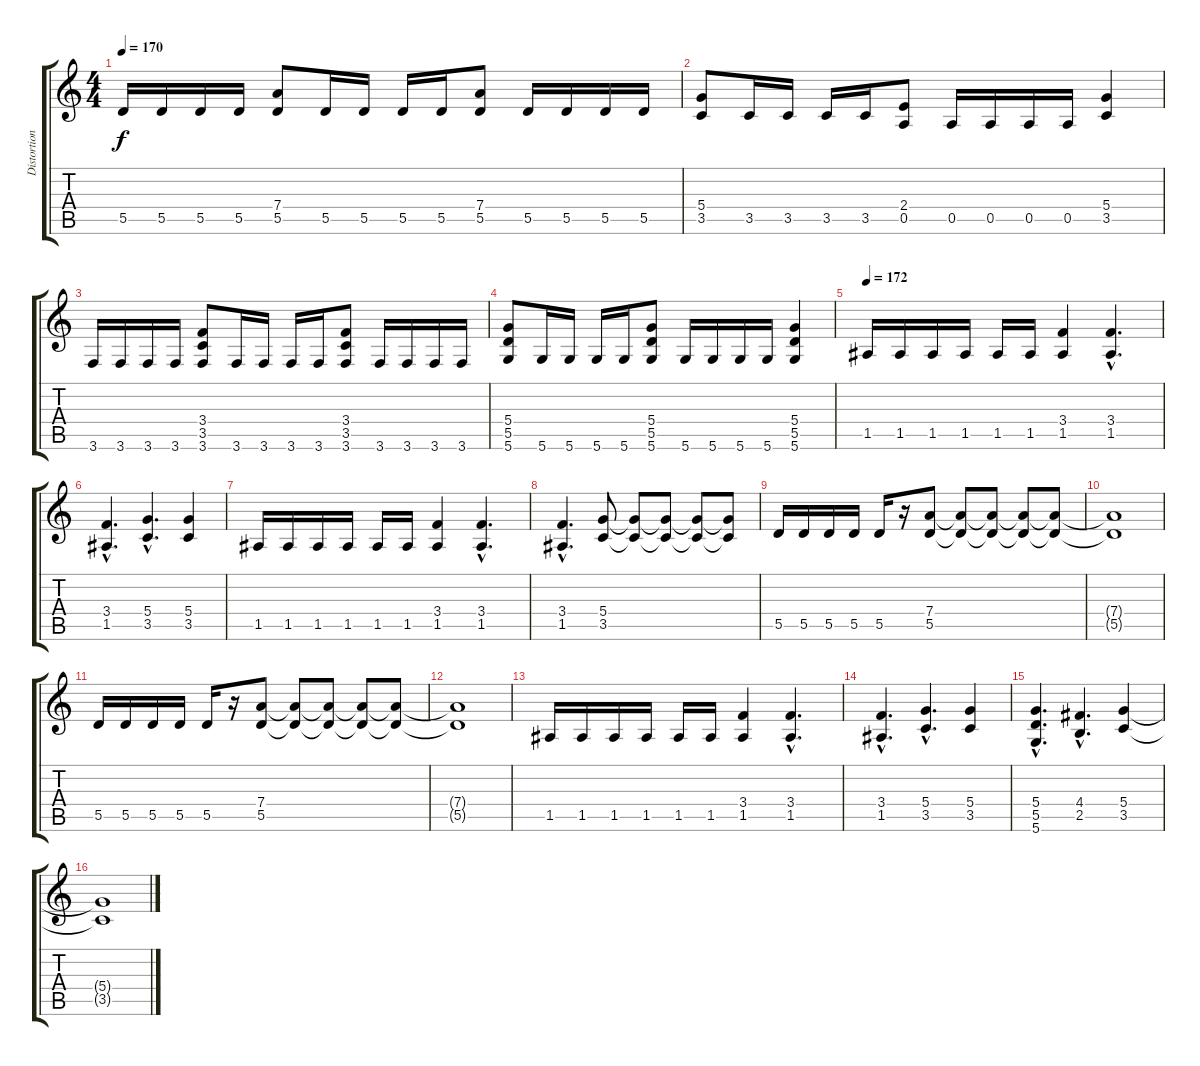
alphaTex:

\track ("Distortion Guitar 1" "Distortion") {instrument overdrivenguitar}
\staff {score tabs}
\tuning (E4 B3 G3 D3 A2 D2) {hide}
\ts (4 4)
\tempo 170
\clef g2
\ks c
5.5.16{dy f} 5.5.16 5.5.16 5.5.16 (7.4 5.5).8 5.5.16 5.5.16 5.5.16 5.5.16 (7.4 5.5).8 5.5.16 5.5.16 5.5.16 5.5.16 |
(5.4 3.5).8 3.5.16 3.5.16 3.5.16 3.5.16 (2.4 0.5).8 0.5.16 0.5.16 0.5.16 0.5.16 (5.4 3.5).4 |
3.6.16 3.6.16 3.6.16 3.6.16 (3.4 3.5 3.6).8 3.6.16 3.6.16 3.6.16 3.6.16 (3.4 3.5 3.6).8 3.6.16 3.6.16 3.6.16 3.6.16 |
(5.4 5.5 5.6).8 5.6.16 5.6.16 5.6.16 5.6.16 (5.4 5.5 5.6).8 5.6.16 5.6.16 5.6.16 5.6.16 (5.4 5.5 5.6).4 |
\tempo 172
1.5.16 1.5.16 1.5.16 1.5.16 1.5.16 1.5.16 (3.4 1.5).4 (3.4{hac} 1.5{hac}).4{d} |
(3.4{hac} 1.5{hac}).4{d} (5.4{hac} 3.5{hac}).4{d} (5.4 3.5).4 |
1.5.16 1.5.16 1.5.16 1.5.16 1.5.16 1.5.16 (3.4 1.5).4 (3.4{hac} 1.5{hac}).4{d} |
(3.4{hac} 1.5{hac}).4{d} (5.4 3.5).8 (5.4{t} 3.5{t}).8 (5.4{t} 3.5{t}).8 (5.4{t} 3.5{t}).8 (5.4{t} 3.5{t}).8 |
5.5.16 5.5.16 5.5.16 5.5.16 5.5.16 r.16 (7.4 5.5).8 (7.4{t} 5.5{t}).8 (7.4{t} 5.5{t}).8 (7.4{t} 5.5{t}).8 (7.4{t} 5.5{t}).8 |
(7.4{t} 5.5{t}).1 |
5.5.16 5.5.16 5.5.16 5.5.16 5.5.16 r.16 (7.4 5.5).8 (7.4{t} 5.5{t}).8 (7.4{t} 5.5{t}).8 (7.4{t} 5.5{t}).8 (7.4{t} 5.5{t}).8 |
(7.4{t} 5.5{t}).1 |
1.5.16 1.5.16 1.5.16 1.5.16 1.5.16 1.5.16 (3.4 1.5).4 (3.4{hac} 1.5{hac}).4{d} |
(3.4{hac} 1.5{hac}).4{d} (5.4{hac} 3.5{hac}).4{d} (5.4 3.5).4 |
(5.4{hac} 5.5{hac} 5.6{hac}).4{d} (4.4{hac} 2.5{hac}).4{d} (5.4 3.5).4 |
(5.4{t} 3.5{t}).1
